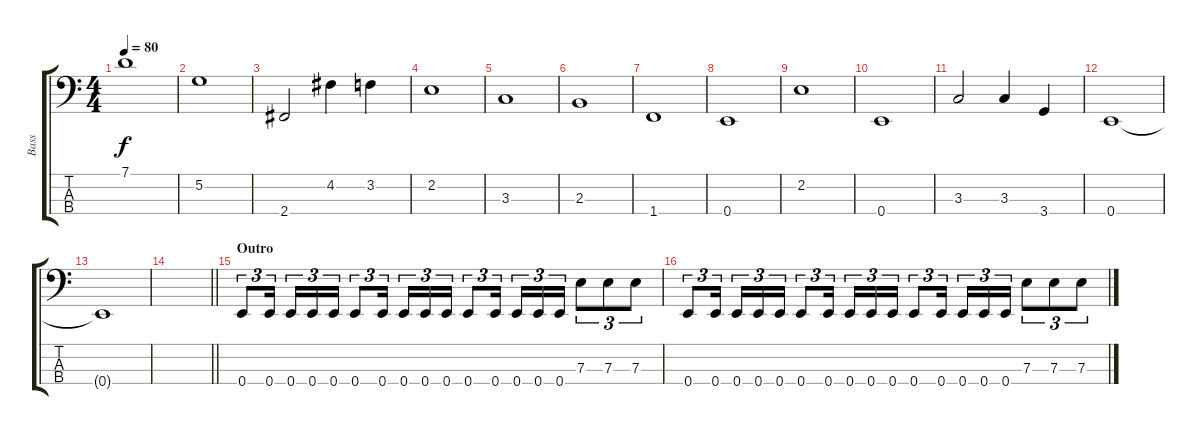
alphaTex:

\track ("Bass" "Bass") {instrument electricbassfinger}
\staff {score tabs}
\tuning (G2 D2 A1 E1) {hide}
\ts (4 4)
\tempo 80
\clef f4
\ks c
7.1.1{dy f} |
5.2.1 |
2.4.2 4.2.4 3.2.4 |
2.2.1 |
3.3.1 |
2.3.1 |
1.4.1 |
0.4.1 |
2.2.1 |
0.4.1 |
3.3.2 3.3.4 3.4.4 |
0.4.1{volume 0} |
0.4{t}.1 |
\barLineRight lightlight
|
\section ("" "Outro")
0.4.8{tu (3 2) volume 16} 0.4.16{tu (3 2) beam splitsecondary} 0.4.16{tu (3 2)} 0.4.16{tu (3 2)} 0.4.16{tu (3 2)} 0.4.8{tu (3 2)} 0.4.16{tu (3 2) beam splitsecondary} 0.4.16{tu (3 2)} 0.4.16{tu (3 2)} 0.4.16{tu (3 2)} 0.4.8{tu (3 2)} 0.4.16{tu (3 2) beam splitsecondary} 0.4.16{tu (3 2)} 0.4.16{tu (3 2)} 0.4.16{tu (3 2)} 7.3.8{tu (3 2)} 7.3.8{tu (3 2)} 7.3.8{tu (3 2)} |
0.4.8{tu (3 2)} 0.4.16{tu (3 2) beam splitsecondary} 0.4.16{tu (3 2)} 0.4.16{tu (3 2)} 0.4.16{tu (3 2)} 0.4.8{tu (3 2)} 0.4.16{tu (3 2) beam splitsecondary} 0.4.16{tu (3 2)} 0.4.16{tu (3 2)} 0.4.16{tu (3 2)} 0.4.8{tu (3 2)} 0.4.16{tu (3 2) beam splitsecondary} 0.4.16{tu (3 2)} 0.4.16{tu (3 2)} 0.4.16{tu (3 2)} 7.3.8{tu (3 2)} 7.3.8{tu (3 2)} 7.3.8{tu (3 2)}
